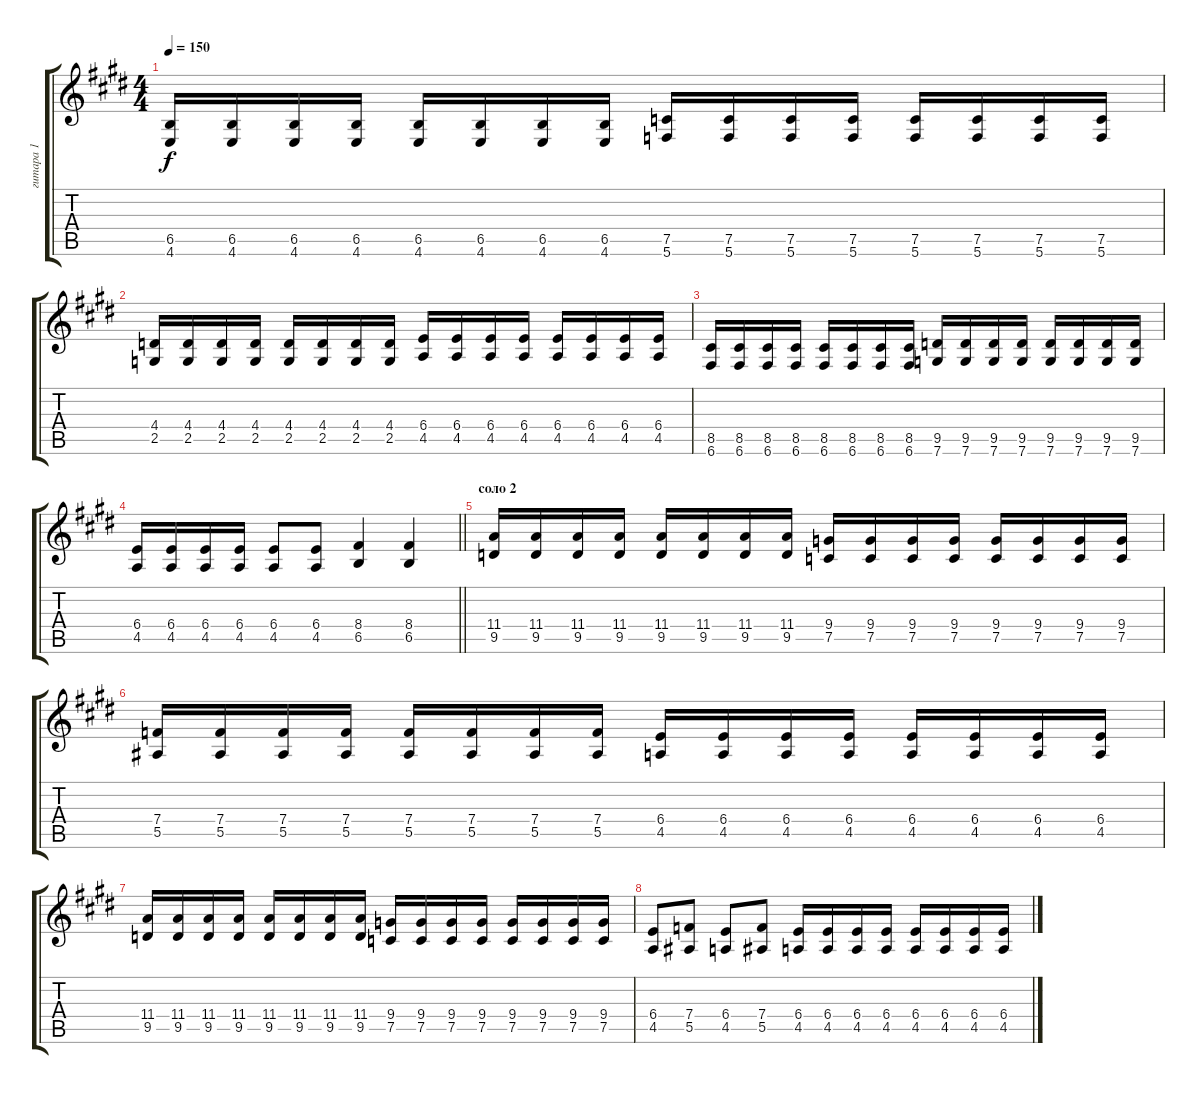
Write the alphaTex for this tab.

\track ("гитара 1" "гитара 1") {instrument distortionguitar}
\staff {score tabs}
\tuning (C4 G3 Eb3 Bb2 F2 C2) {hide}
\ts (4 4)
\tempo 150
\clef g2
\ks c#minor
(6.5 4.6).16{dy f} (6.5 4.6).16 (6.5 4.6).16 (6.5 4.6).16 (6.5 4.6).16 (6.5 4.6).16 (6.5 4.6).16 (6.5 4.6).16 (7.5 5.6).16 (7.5 5.6).16 (7.5 5.6).16 (7.5 5.6).16 (7.5 5.6).16 (7.5 5.6).16 (7.5 5.6).16 (7.5 5.6).16 |
(4.4 2.5).16 (4.4 2.5).16 (4.4 2.5).16 (4.4 2.5).16 (4.4 2.5).16 (4.4 2.5).16 (4.4 2.5).16 (4.4 2.5).16 (6.4 4.5).16 (6.4 4.5).16 (6.4 4.5).16 (6.4 4.5).16 (6.4 4.5).16 (6.4 4.5).16 (6.4 4.5).16 (6.4 4.5).16 |
(8.5 6.6).16 (8.5 6.6).16 (8.5 6.6).16 (8.5 6.6).16 (8.5 6.6).16 (8.5 6.6).16 (8.5 6.6).16 (8.5 6.6).16 (9.5 7.6).16 (9.5 7.6).16 (9.5 7.6).16 (9.5 7.6).16 (9.5 7.6).16 (9.5 7.6).16 (9.5 7.6).16 (9.5 7.6).16 |
\barLineRight lightlight
(6.4 4.5).16 (6.4 4.5).16 (6.4 4.5).16 (6.4 4.5).16 (6.4 4.5).8 (6.4 4.5).8 (8.4 6.5).4 (8.4 6.5).4 |
\section ("" "соло 2")
(11.4 9.5).16 (11.4 9.5).16 (11.4 9.5).16 (11.4 9.5).16 (11.4 9.5).16 (11.4 9.5).16 (11.4 9.5).16 (11.4 9.5).16 (9.4 7.5).16 (9.4 7.5).16 (9.4 7.5).16 (9.4 7.5).16 (9.4 7.5).16 (9.4 7.5).16 (9.4 7.5).16 (9.4 7.5).16 |
(7.4 5.5).16 (7.4 5.5).16 (7.4 5.5).16 (7.4 5.5).16 (7.4 5.5).16 (7.4 5.5).16 (7.4 5.5).16 (7.4 5.5).16 (6.4 4.5).16 (6.4 4.5).16 (6.4 4.5).16 (6.4 4.5).16 (6.4 4.5).16 (6.4 4.5).16 (6.4 4.5).16 (6.4 4.5).16 |
(11.4 9.5).16 (11.4 9.5).16 (11.4 9.5).16 (11.4 9.5).16 (11.4 9.5).16 (11.4 9.5).16 (11.4 9.5).16 (11.4 9.5).16 (9.4 7.5).16 (9.4 7.5).16 (9.4 7.5).16 (9.4 7.5).16 (9.4 7.5).16 (9.4 7.5).16 (9.4 7.5).16 (9.4 7.5).16 |
(6.4 4.5).8 (7.4 5.5).8 (6.4 4.5).8 (7.4 5.5).8 (6.4 4.5).16 (6.4 4.5).16 (6.4 4.5).16 (6.4 4.5).16 (6.4 4.5).16 (6.4 4.5).16 (6.4 4.5).16 (6.4 4.5).16
